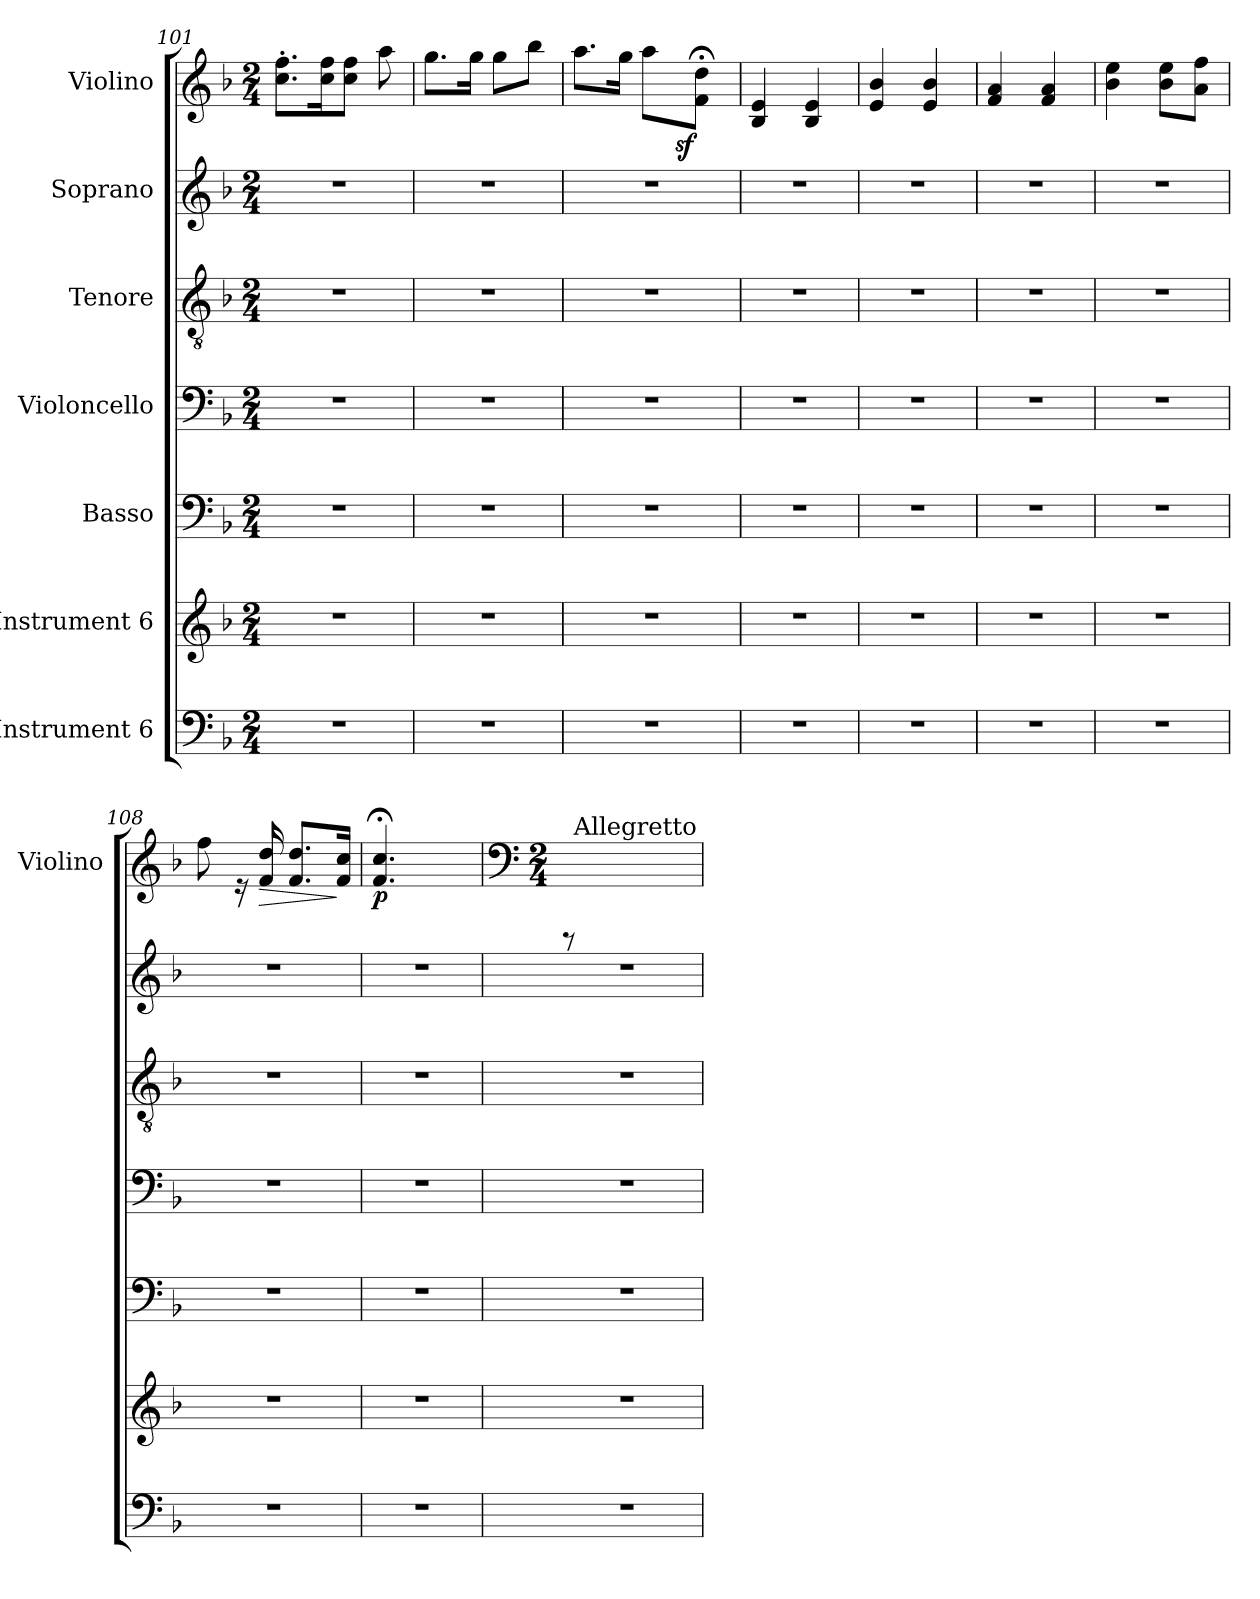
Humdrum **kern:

**kern	**kern	**kern	**kern	**kern	**kern	**kern	**dynam
*part7	*part6	*part5	*part4	*part3	*part2	*part1	*part1
*staff7	*staff6	*staff5	*staff4	*staff3	*staff2	*staff1	*staff1
*I"Instrument 6	*I"Instrument 6	*I"Basso	*I"Violoncello	*I"Tenore	*I"Soprano	*I"Violino	*
*	*	*	*	*	*	*I'Violino	*
!!LO:LB:g=z
*clefF4	*clefG2	*clefF4	*clefF4	*clefGv2	*clefG2	*clefG2	*
*k[b-]	*k[b-]	*k[b-]	*k[b-]	*k[b-]	*k[b-]	*k[b-]	*
*F:	*F:	*F:	*F:	*F:	*F:	*F:	*
*M2/4	*M2/4	*M2/4	*M2/4	*M2/4	*M2/4	*M2/4	*
=101	=101	=101	=101	=101	=101	=101	=101
2r	2r	2r	2r	2r	2r	8.ff\'> 8.cc\'>L	.
.	.	.	.	.	.	16ff\ 16cc\	.
.	.	.	.	.	.	8ff\ 8cc\J	.
.	.	.	.	.	.	8aa\	.
=102	=102	=102	=102	=102	=102	=102	=102
2r	2r	2r	2r	2r	2r	8.gg\L	.
.	.	.	.	.	.	16gg\J	.
.	.	.	.	.	.	8gg\L	.
.	.	.	.	.	.	8bb-\J	.
=103	=103	=103	=103	=103	=103	=103	=103
*	*	*	*	*	*	*^	*
2r	2r	2r	2r	2r	2r	8.aa\L	4ryy	.
.	.	.	.	.	.	16gg\J	.	.
.	.	.	.	.	.	8aa\L	16ryy	.
.	.	.	.	.	.	.	64ryy	.
!	!	!	!	!	!	!	!	!LO:DY:b
.	.	.	.	.	.	.	8ryy	sf
.	.	.	.	.	.	8dd\;< 8f\;<J	.	.
.	.	.	.	.	.	.	32.ryy	.
*	*	*	*	*	*	*v	*v	*
=104	=104	=104	=104	=104	=104	=104	=104
2r	2r	2r	2r	2r	2r	4e/ 4B-/	.
.	.	.	.	.	.	4e/ 4B-/	.
=105	=105	=105	=105	=105	=105	=105	=105
2r	2r	2r	2r	2r	2r	4b-/ 4e/	.
.	.	.	.	.	.	4b-/ 4e/	.
=106	=106	=106	=106	=106	=106	=106	=106
2r	2r	2r	2r	2r	2r	4a/ 4f/	.
.	.	.	.	.	.	4a/ 4f/	.
=107	=107	=107	=107	=107	=107	=107	=107
2r	2r	2r	2r	2r	2r	4ee\ 4b-\	.
.	.	.	.	.	.	8ee\ 8b-\L	.
.	.	.	.	.	.	8ff\ 8a\J	.
=108	=108	=108	=108	=108	=108	=108	=108
2r	2r	2r	2r	2r	2r	8ff\	.
.	.	.	.	.	.	16re	.
!	!	!	!	!	!	!	!LO:HP:b
.	.	.	.	.	.	16dd/ 16f/	>
.	.	.	.	.	.	8.dd/ 8.f/L	.
.	.	.	.	.	.	16cc/ 16f/J	]
=109	=109	=109	=109	=109	=109	=109	=109
!	!	!	!	!	!	!	!LO:DY:b
2r	2r	2r	2r	2r	2r	4.cc/;< 4.f/;<	p
.	.	.	.	.	.	8ryy	.
!!LO:LB:g=z
=110	=110	=110	=110	=110	=110	=110	=110
*	*	*	*	*	*	*clefF4	*
*	*	*	*	*	*	*M2/4	*
*	*	*	*	*	*	*^	*
2r	2r	2r	2r	2r	2r	8rCCC	64ryy	.
!	!	!	!	!	!	!	!LO:TX:a:t=Allegretto	!
.	.	.	.	.	.	.	4ryy	.
.	.	.	.	.	.	4.ryy	.	.
.	.	.	.	.	.	.	8...ryy	.
*	*	*	*	*	*	*v	*v	*
=	=	=	=	=	=	=	=
*-	*-	*-	*-	*-	*-	*-	*-
